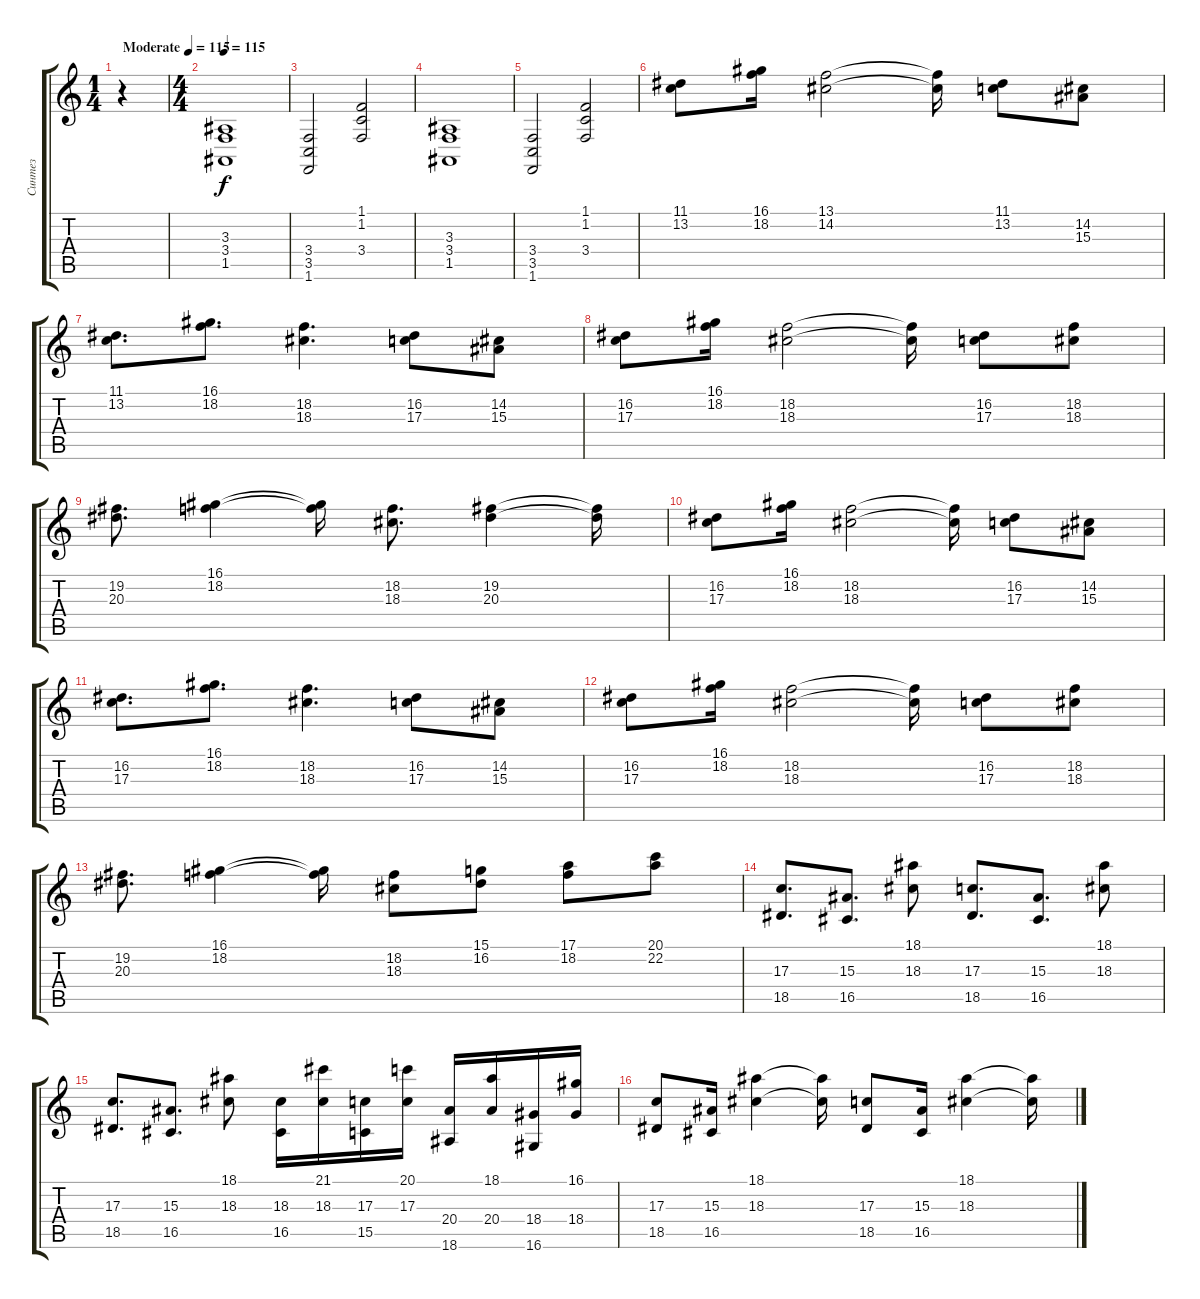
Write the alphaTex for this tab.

\track ("Синтез" "Синтез") {instrument stringensemble1}
\staff {score tabs}
\tuning (E4 B3 G3 D3 A2 E2) {hide}
\ts (1 4)
\tempo (115 "Moderate")
\clef g2
\ks c
r.4{dy f instrument stringensemble1} |
\ts (4 4)
\tempo 115
(3.3 3.4 1.5).1{volume 13} |
(3.4 3.5 1.6).2 (1.1 1.2 3.4).2 |
(3.3 3.4 1.5).1 |
(3.4 3.5 1.6).2 (1.1 1.2 3.4).2 |
(11.1 13.2).8{volume 16} (16.1 18.2).16 (13.1 14.2).2 (13.1{t} 14.2{t}).16 (11.1 13.2).8 (14.2 15.3).8 |
(11.1 13.2).8{d} (16.1 18.2).8{d} (18.2 18.3).4{d} (16.2 17.3).8 (14.2 15.3).8 |
(16.2 17.3).8 (16.1 18.2).16 (18.2 18.3).2 (18.2{t} 18.3{t}).16 (16.2 17.3).8 (18.2 18.3).8 |
(19.2 20.3).8{d} (16.1 18.2).4 (16.1{t} 18.2{t}).16 (18.2 18.3).8{d} (19.2 20.3).4 (19.2{t} 20.3{t}).16 |
(16.2 17.3).8 (16.1 18.2).16 (18.2 18.3).2 (18.2{t} 18.3{t}).16 (16.2 17.3).8 (14.2 15.3).8 |
(16.2 17.3).8{d} (16.1 18.2).8{d} (18.2 18.3).4{d} (16.2 17.3).8 (14.2 15.3).8 |
(16.2 17.3).8 (16.1 18.2).16 (18.2 18.3).2 (18.2{t} 18.3{t}).16 (16.2 17.3).8 (18.2 18.3).8 |
(19.2 20.3).8{d} (16.1 18.2).4 (16.1{t} 18.2{t}).16 (18.2 18.3).8 (15.1 16.2).8 (17.1 18.2).8 (20.1 22.2).8 |
(17.3 18.5).8{d} (15.3 16.5).8{d} (18.1 18.3).8 (17.3 18.5).8{d} (15.3 16.5).8{d} (18.1 18.3).8 |
(17.3 18.5).8{d} (15.3 16.5).8{d} (18.1 18.3).8 (18.3 16.5).16 (21.1 18.3).16 (17.3 15.5).16 (20.1 17.3).16 (20.4 18.6).16 (18.1 20.4).16 (18.4 16.6).16 (16.1 18.4).16 |
(17.3 18.5).8 (15.3 16.5).16 (18.1 18.3).4 (18.1{t} 18.3{t}).16 (17.3 18.5).8 (15.3 16.5).16 (18.1 18.3).4 (18.1{t} 18.3{t}).16
